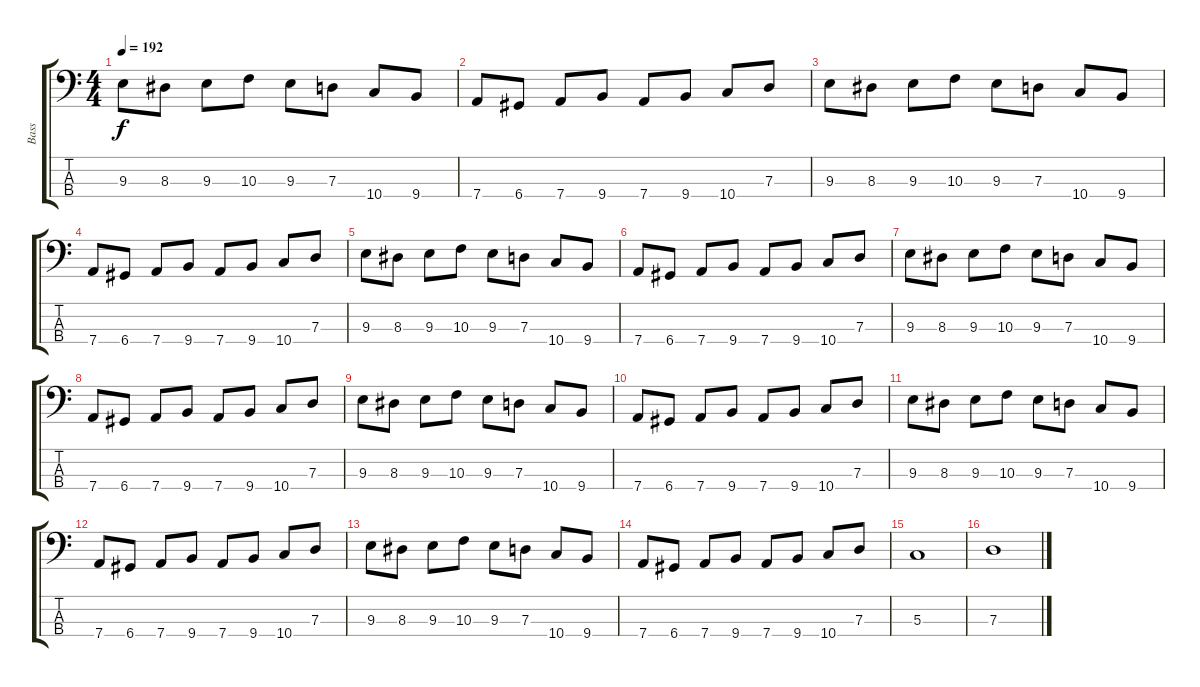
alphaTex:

\track ("Bass" "Bass") {instrument electricbasspick}
\staff {score tabs}
\tuning (F2 C2 G1 D1) {hide}
\ts (4 4)
\tempo 192
\clef f4
\ks c
9.3.8{dy f} 8.3.8 9.3.8 10.3.8 9.3.8 7.3.8 10.4.8 9.4.8 |
7.4.8 6.4.8 7.4.8 9.4.8 7.4.8 9.4.8 10.4.8 7.3.8 |
9.3.8 8.3.8 9.3.8 10.3.8 9.3.8 7.3.8 10.4.8 9.4.8 |
7.4.8 6.4.8 7.4.8 9.4.8 7.4.8 9.4.8 10.4.8 7.3.8 |
9.3.8 8.3.8 9.3.8 10.3.8 9.3.8 7.3.8 10.4.8 9.4.8 |
7.4.8 6.4.8 7.4.8 9.4.8 7.4.8 9.4.8 10.4.8 7.3.8 |
9.3.8 8.3.8 9.3.8 10.3.8 9.3.8 7.3.8 10.4.8 9.4.8 |
7.4.8 6.4.8 7.4.8 9.4.8 7.4.8 9.4.8 10.4.8 7.3.8 |
9.3.8 8.3.8 9.3.8 10.3.8 9.3.8 7.3.8 10.4.8 9.4.8 |
7.4.8 6.4.8 7.4.8 9.4.8 7.4.8 9.4.8 10.4.8 7.3.8 |
9.3.8 8.3.8 9.3.8 10.3.8 9.3.8 7.3.8 10.4.8 9.4.8 |
7.4.8 6.4.8 7.4.8 9.4.8 7.4.8 9.4.8 10.4.8 7.3.8 |
9.3.8 8.3.8 9.3.8 10.3.8 9.3.8 7.3.8 10.4.8 9.4.8 |
7.4.8 6.4.8 7.4.8 9.4.8 7.4.8 9.4.8 10.4.8 7.3.8 |
5.3.1 |
7.3.1
